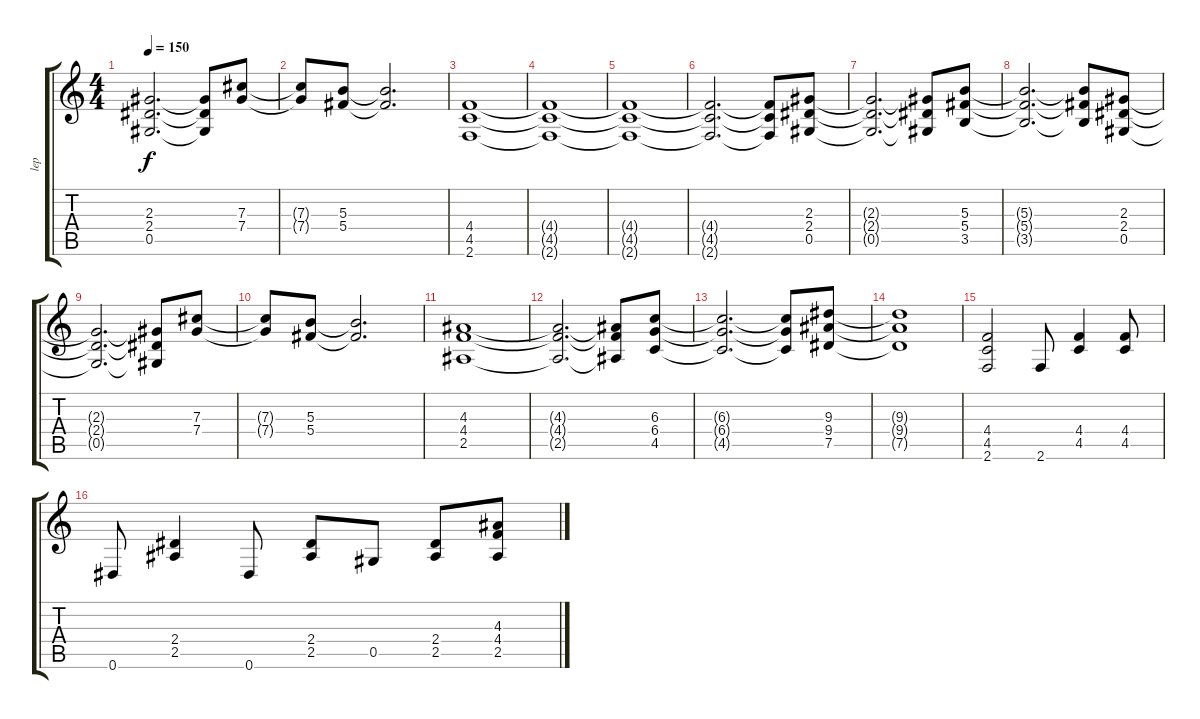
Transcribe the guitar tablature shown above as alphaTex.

\track ("lep" "lep") {instrument overdrivenguitar}
\staff {score tabs}
\tuning (Eb4 Bb3 Gb3 Db3 Ab2 Eb2) {hide}
\ts (4 4)
\tempo 150
\clef g2
\ks c
(2.3{t} 2.4{t} 0.5{t}).2{d dy f} (2.3{t} 2.4{t} 0.5{t}).8 (7.3 7.4).8 |
(7.3{t} 7.4{t}).8 (5.3 5.4).8 (5.3{t} 5.4{t}).2{d} |
(4.4 4.5 2.6).1 |
(4.4{t} 4.5{t} 2.6{t}).1 |
(4.4{t} 4.5{t} 2.6{t}).1 |
(4.4{t} 4.5{t} 2.6{t}).2{d} (4.4{t} 4.5{t} 2.6{t}).8 (2.3 2.4 0.5).8 |
(2.3{t} 2.4{t} 0.5{t}).2{d} (2.3{t} 2.4{t} 0.5{t}).8 (5.3 5.4 3.5).8 |
(5.3{t} 5.4{t} 3.5{t}).2{d} (5.3{t} 5.4{t} 3.5{t}).8 (2.3 2.4 0.5).8 |
(2.3{t} 2.4{t} 0.5{t}).2{d} (2.3{t} 2.4{t} 0.5{t}).8 (7.3 7.4).8 |
(7.3{t} 7.4{t}).8 (5.3 5.4).8 (5.3{t} 5.4{t}).2{d} |
(4.3 4.4 2.5).1 |
(4.3{t} 4.4{t} 2.5{t}).2{d} (4.3{t} 4.4{t} 2.5{t}).8 (6.3 6.4 4.5).8 |
(6.3{t} 6.4{t} 4.5{t}).2{d} (6.3{t} 6.4{t} 4.5{t}).8 (9.3 9.4 7.5).8 |
(9.3{t} 9.4{t} 7.5{t}).1 |
(4.4 4.5 2.6).2 2.6.8 (4.4 4.5).4 (4.4 4.5).8 |
0.6.8 (2.4 2.5).4 0.6.8 (2.4 2.5).8 0.5.8 (2.4 2.5).8 (4.3 4.4 2.5).8
